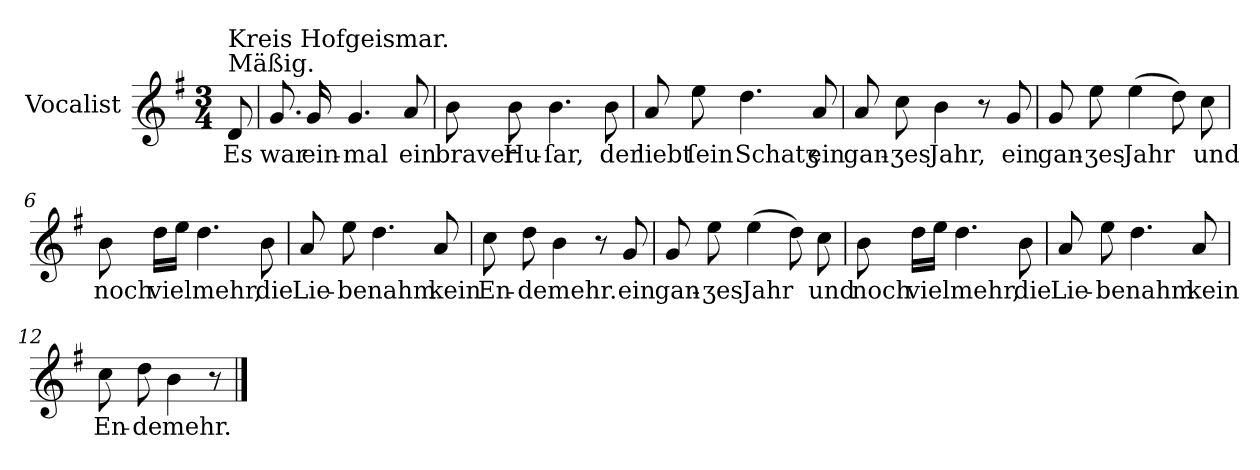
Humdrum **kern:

**kern	**text
*part1	*part1
*staff1	*staff1
*I"Vocalist	*
*k[f#]	*
*G:	*
*M3/4	*
=	=
!LO:TX:a:t=Mäßig.	!
!LO:TX:a:t=Kreis Hofgeismar.	!
8d	Es
=1	=1
8.g	war
16g	ein-
4.g	-mal
8a	ein
=2	=2
8b	braver
8b	Hu-
4.b	-ſar,
8b	der
=3	=3
8a	liebt
8ee	ſein
4.dd	Schatʒ
8a	ein
=4	=4
8a	gan-
8cc	-ʒes
4b	Jahr,
8r	.
8g	ein
=5	=5
8g	gan-
8ee	-ʒes
(4ee	Jahr
8dd)	.
8cc	und
=6	=6
8b	noch
16ddLL	viel
16eeJJ	.
4.dd	mehr,
8b	die
=7	=7
8a	Lie-
8ee	-be
4.dd	nahm
8a	kein
=8	=8
8cc	En-
8dd	-de
4b	mehr.
8r	.
8g	ein
=9	=9
8g	gan-
8ee	-ʒes
(4ee	Jahr
8dd)	.
8cc	und
=10	=10
8b	noch
16ddLL	viel
16eeJJ	.
4.dd	mehr,
8b	die
=11	=11
8a	Lie-
8ee	-be
4.dd	nahm
8a	kein
=12	=12
8cc	En-
8dd	-de
4b	mehr.
8r	.
==	==
*-	*-
